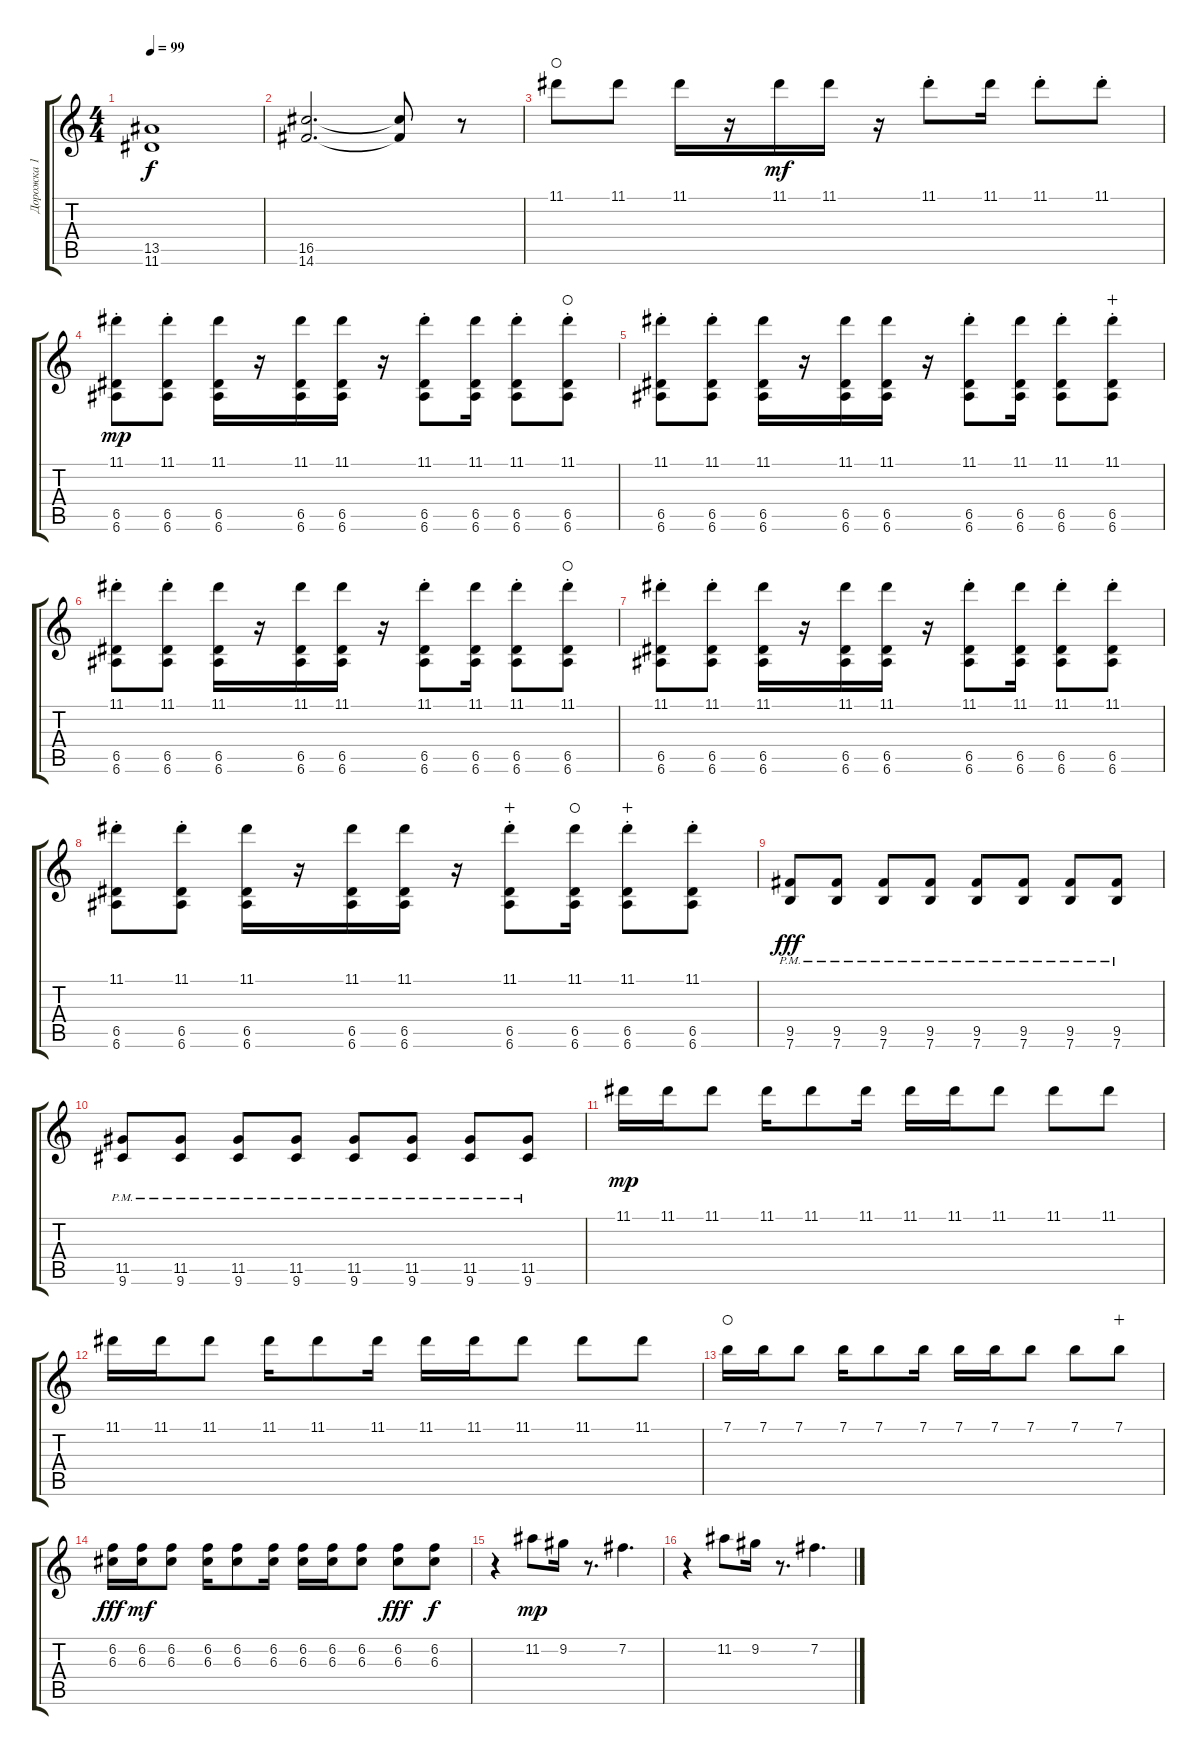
\track ("Дорожка 1" "Дорожка 1") {instrument distortionguitar}
\staff {score tabs}
\tuning (E4 B3 G3 D3 A2 E2) {hide}
\ts (4 4)
\tempo 99
\clef g2
\ks c
(13.5 11.6).1{dy f} |
(16.5 14.6).2{d} (16.5{t} 14.6{t}).8 r.8{volume 0} |
11.1.8{volume 14 waho} 11.1.8 11.1.16 r.16 11.1.16{dy mf} 11.1.16 r.16 11.1{st}.8 11.1.16 11.1{st}.8 11.1{st}.8 |
(11.1{st} 6.5 6.6).8{dy mp} (11.1{st} 6.5 6.6).8 (11.1 6.5 6.6).16 r.16 (11.1 6.5 6.6).16 (11.1 6.5 6.6).16 r.16 (11.1{st} 6.5 6.6).8 (11.1 6.5 6.6).16 (11.1{st} 6.5 6.6).8 (11.1{st} 6.5 6.6).8{waho} |
(11.1{st} 6.5 6.6).8 (11.1{st} 6.5 6.6).8 (11.1 6.5 6.6).16 r.16 (11.1 6.5 6.6).16 (11.1 6.5 6.6).16 r.16 (11.1{st} 6.5 6.6).8 (11.1 6.5 6.6).16 (11.1{st} 6.5 6.6).8 (11.1{st} 6.5 6.6).8{wahc} |
(11.1{st} 6.5 6.6).8 (11.1{st} 6.5 6.6).8 (11.1 6.5 6.6).16 r.16 (11.1 6.5 6.6).16 (11.1 6.5 6.6).16 r.16 (11.1{st} 6.5 6.6).8 (11.1 6.5 6.6).16 (11.1{st} 6.5 6.6).8 (11.1{st} 6.5 6.6).8{waho} |
(11.1{st} 6.5 6.6).8 (11.1{st} 6.5 6.6).8 (11.1 6.5 6.6).16 r.16 (11.1 6.5 6.6).16 (11.1 6.5 6.6).16 r.16 (11.1{st} 6.5 6.6).8 (11.1 6.5 6.6).16 (11.1{st} 6.5 6.6).8 (11.1{st} 6.5 6.6).8 |
(11.1{st} 6.5 6.6).8 (11.1{st} 6.5 6.6).8 (11.1 6.5 6.6).16 r.16 (11.1 6.5 6.6).16 (11.1 6.5 6.6).16 r.16 (11.1{st} 6.5 6.6).8{wahc} (11.1 6.5 6.6).16{waho} (11.1{st} 6.5 6.6).8{wahc} (11.1{st} 6.5 6.6).8 |
(9.5 7.6{pm}).8{dy fff instrument distortionguitar} (9.5 7.6{pm}).8 (9.5 7.6{pm}).8 (9.5 7.6{pm}).8 (9.5 7.6{pm}).8 (9.5 7.6{pm}).8 (9.5 7.6{pm}).8 (9.5 7.6{pm}).8 |
(11.5{pm} 9.6{pm}).8 (11.5{pm} 9.6{pm}).8 (11.5{pm} 9.6{pm}).8 (11.5{pm} 9.6{pm}).8 (11.5{pm} 9.6{pm}).8 (11.5{pm} 9.6{pm}).8 (11.5{pm} 9.6{pm}).8 (11.5{pm} 9.6{pm}).8 |
11.1.16{dy mp} 11.1.16 11.1.8 11.1.16 11.1.8 11.1.16 11.1.16 11.1.16 11.1.8 11.1.8 11.1.8 |
11.1.16 11.1.16 11.1.8 11.1.16 11.1.8 11.1.16 11.1.16 11.1.16 11.1.8 11.1.8 11.1.8 |
7.1.16{waho} 7.1.16 7.1.8 7.1.16 7.1.8 7.1.16 7.1.16 7.1.16 7.1.8 7.1.8 7.1.8{wahc} |
(6.2 6.3).16{dy fff} (6.2 6.3).16{dy mf} (6.2 6.3).8 (6.2 6.3).16 (6.2 6.3).8 (6.2 6.3).16 (6.2 6.3).16 (6.2 6.3).16 (6.2 6.3).8 (6.2 6.3).8{dy fff} (6.2 6.3).8{dy f} |
r.4 11.2.8{dy mp} 9.2.16 r.8{d} 7.2.4{d} |
r.4 11.2.8 9.2.16 r.8{d} 7.2.4{d}
